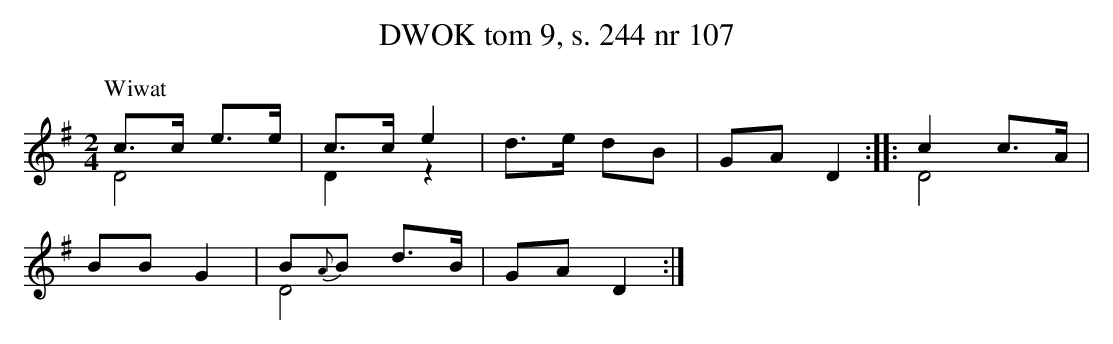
X:1
T:DWOK tom 9, s. 244 nr 107
L:1/16
M:2/4
K:G
P:Wiwat
c3c e3e&D8|c3c e4&D4 z4|d3e d2B2|G2A2 D4::c4 c3A&D8|
B2B2 G4|B2{A}B2 d3B&D8|G2A2 D4:|
